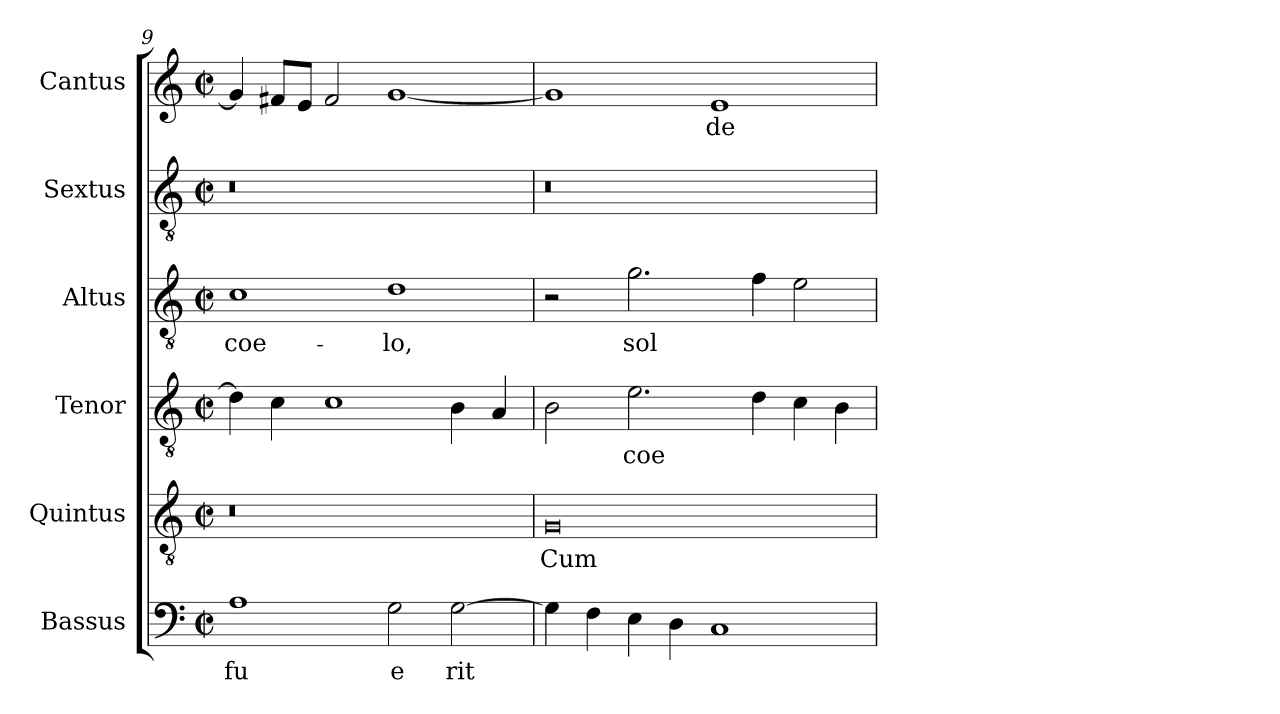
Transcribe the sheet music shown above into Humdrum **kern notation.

**kern	**text	**kern	**text	**kern	**text	**kern	**text	**kern	**kern	**text
*part6	*part6	*part5	*part5	*part4	*part4	*part3	*part3	*part2	*part1	*part1
*staff6	*staff6	*staff5	*staff5	*staff4	*staff4	*staff3	*staff3	*staff2	*staff1	*staff1
*I"Bassus	*	*I"Quintus	*	*I"Tenor	*	*I"Altus	*	*I"Sextus	*I"Cantus	*
*clefF4	*	*clefGv2	*	*clefGv2	*	*clefGv2	*	*clefGv2	*clefG2	*
*M2/2	*	*M2/2	*	*M2/2	*	*M2/2	*	*M2/2	*M2/2	*
*met(c|)	*	*met(c|)	*	*met(c|)	*	*met(c|)	*	*met(c|)	*met(c|)	*
=9	=9	=9	=9	=9	=9	=9	=9	=9	=9	=9
!	!LO:LY:b:cj	!	!	!	!	!	!LO:LY:b:cj	!	!	!
1A	fu	0r	.	4d\]	.	1c	coe-	0r	4g/]	.
.	.	.	.	4c\	.	.	.	.	8f#/L	.
.	.	.	.	.	.	.	.	.	8e/J	.
.	.	.	.	1c	.	.	.	.	2f#/	.
!	!LO:LY:b:cj	!	!	!	!	!	!LO:LY:b:cj	!	!	!
2G\	e	.	.	.	.	1d	-lo,	.	[<1g	.
!	!LO:LY:b:cj	!	!	!	!	!	!	!	!	!
[>2G\	rit	.	.	4B\	.	.	.	.	.	.
.	.	.	.	4A/	.	.	.	.	.	.
=10	=10	=10	=10	=10	=10	=10	=10	=10	=10	=10
!	!	!	!LO:LY:b:cj	!	!	!	!	!	!	!
4G\]	.	0G	Cum	2B\	.	2r	.	0r	1g]	.
4F\	.	.	.	.	.	.	.	.	.	.
!	!	!	!	!	!LO:LY:b	!	!LO:LY:b	!	!	!
4E\	.	.	.	2.e\	coe	2.g\	sol	.	.	.
4D\	.	.	.	.	.	.	.	.	.	.
!	!	!	!	!	!	!	!	!	!	!LO:LY:b:cj
1C	.	.	.	.	.	.	.	.	1e	de
.	.	.	.	4d\	.	4f\	.	.	.	.
.	.	.	.	4c\	.	2e\	.	.	.	.
.	.	.	.	4B\	.	.	.	.	.	.
=	=	=	=	=	=	=	=	=	=	=
*-	*-	*-	*-	*-	*-	*-	*-	*-	*-	*-
